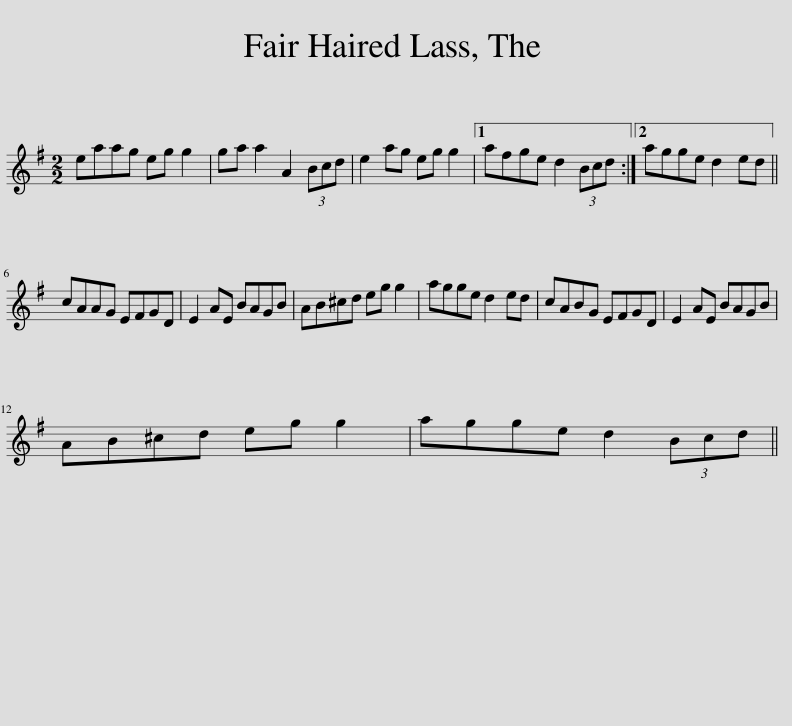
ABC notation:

X:1
L:1/8
M:2/2
I:linebreak $
K:G
V:1 treble
V:1
 eaag eg g2 | ga a2 A2 (3Bcd | e2 ag eg g2 |1 afge d2 (3Bcd :|2 agge d2 ed ||$ %5
 cAAG EFGD | E2 AE BAGB | AB^cd eg g2 | agge d2 ed | cABG EFGD | %10
 E2 AE BAGB |$ AB^cd eg g2 | agge d2 (3Bcd || %13
